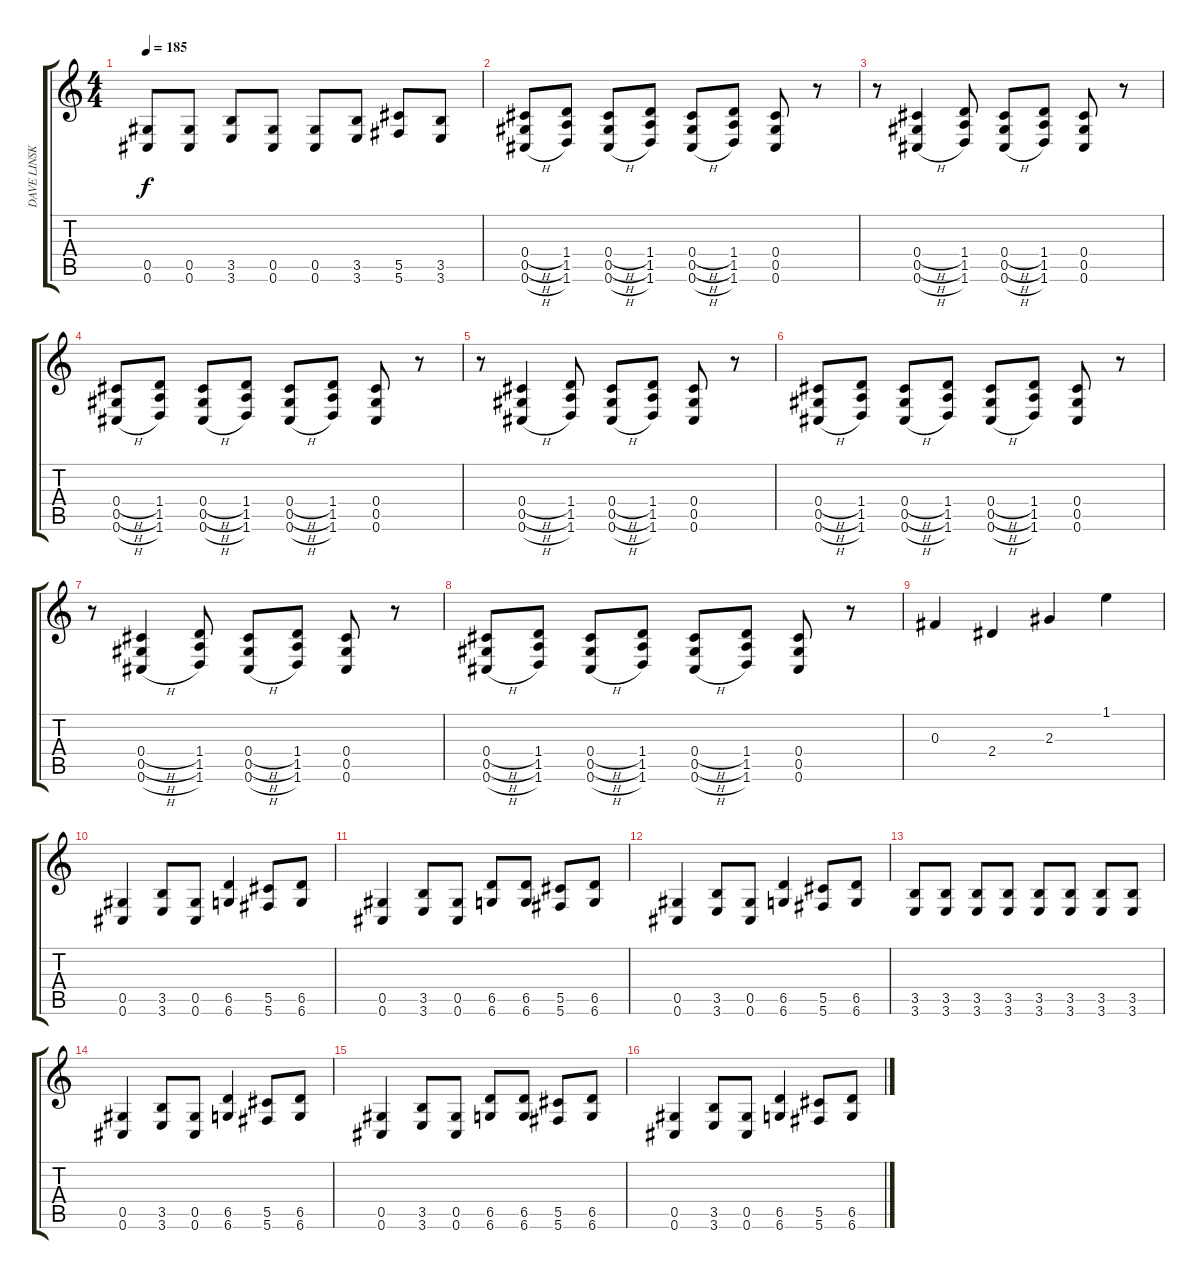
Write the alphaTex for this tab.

\track ("DAVE LINSK - rhythm & lead guitar" "DAVE LINSK") {instrument overdrivenguitar}
\staff {score tabs}
\tuning (Eb4 Bb3 Gb3 Db3 Ab2 Db2) {hide}
\ts (4 4)
\tempo 185
\clef g2
\ks c
(0.5 0.6).8{dy f} (0.5 0.6).8 (3.5 3.6).8 (0.5 0.6).8 (0.5 0.6).8 (3.5 3.6).8 (5.5 5.6).8 (3.5 3.6).8 |
(0.4{h} 0.5{h} 0.6{h}).8 (1.4 1.5 1.6).8 (0.4{h} 0.5{h} 0.6{h}).8 (1.4 1.5 1.6).8 (0.4{h} 0.5{h} 0.6{h}).8 (1.4 1.5 1.6).8 (0.4 0.5 0.6).8 r.8 |
r.8 (0.4{h} 0.5{h} 0.6{h}).4 (1.4 1.5 1.6).8 (0.4{h} 0.5{h} 0.6{h}).8 (1.4 1.5 1.6).8 (0.4 0.5 0.6).8 r.8 |
(0.4{h} 0.5{h} 0.6{h}).8 (1.4 1.5 1.6).8 (0.4{h} 0.5{h} 0.6{h}).8 (1.4 1.5 1.6).8 (0.4{h} 0.5{h} 0.6{h}).8 (1.4 1.5 1.6).8 (0.4 0.5 0.6).8 r.8 |
r.8 (0.4{h} 0.5{h} 0.6{h}).4 (1.4 1.5 1.6).8 (0.4{h} 0.5{h} 0.6{h}).8 (1.4 1.5 1.6).8 (0.4 0.5 0.6).8 r.8 |
(0.4{h} 0.5{h} 0.6{h}).8 (1.4 1.5 1.6).8 (0.4{h} 0.5{h} 0.6{h}).8 (1.4 1.5 1.6).8 (0.4{h} 0.5{h} 0.6{h}).8 (1.4 1.5 1.6).8 (0.4 0.5 0.6).8 r.8 |
r.8 (0.4{h} 0.5{h} 0.6{h}).4 (1.4 1.5 1.6).8 (0.4{h} 0.5{h} 0.6{h}).8 (1.4 1.5 1.6).8 (0.4 0.5 0.6).8 r.8 |
(0.4{h} 0.5{h} 0.6{h}).8 (1.4 1.5 1.6).8 (0.4{h} 0.5{h} 0.6{h}).8 (1.4 1.5 1.6).8 (0.4{h} 0.5{h} 0.6{h}).8 (1.4 1.5 1.6).8 (0.4 0.5 0.6).8 r.8 |
0.3.4{instrument seashore} 2.4.4 2.3.4 1.1.4 |
(0.5 0.6).4{instrument overdrivenguitar} (3.5 3.6).8 (0.5 0.6).8 (6.5 6.6).4 (5.5 5.6).8 (6.5 6.6).8 |
(0.5 0.6).4 (3.5 3.6).8 (0.5 0.6).8 (6.5 6.6).8 (6.5 6.6).8 (5.5 5.6).8 (6.5 6.6).8 |
(0.5 0.6).4 (3.5 3.6).8 (0.5 0.6).8 (6.5 6.6).4 (5.5 5.6).8 (6.5 6.6).8 |
(3.5 3.6).8 (3.5 3.6).8 (3.5 3.6).8 (3.5 3.6).8 (3.5 3.6).8 (3.5 3.6).8 (3.5 3.6).8 (3.5 3.6).8 |
(0.5 0.6).4 (3.5 3.6).8 (0.5 0.6).8 (6.5 6.6).4 (5.5 5.6).8 (6.5 6.6).8 |
(0.5 0.6).4 (3.5 3.6).8 (0.5 0.6).8 (6.5 6.6).8 (6.5 6.6).8 (5.5 5.6).8 (6.5 6.6).8 |
(0.5 0.6).4 (3.5 3.6).8 (0.5 0.6).8 (6.5 6.6).4 (5.5 5.6).8 (6.5 6.6).8
